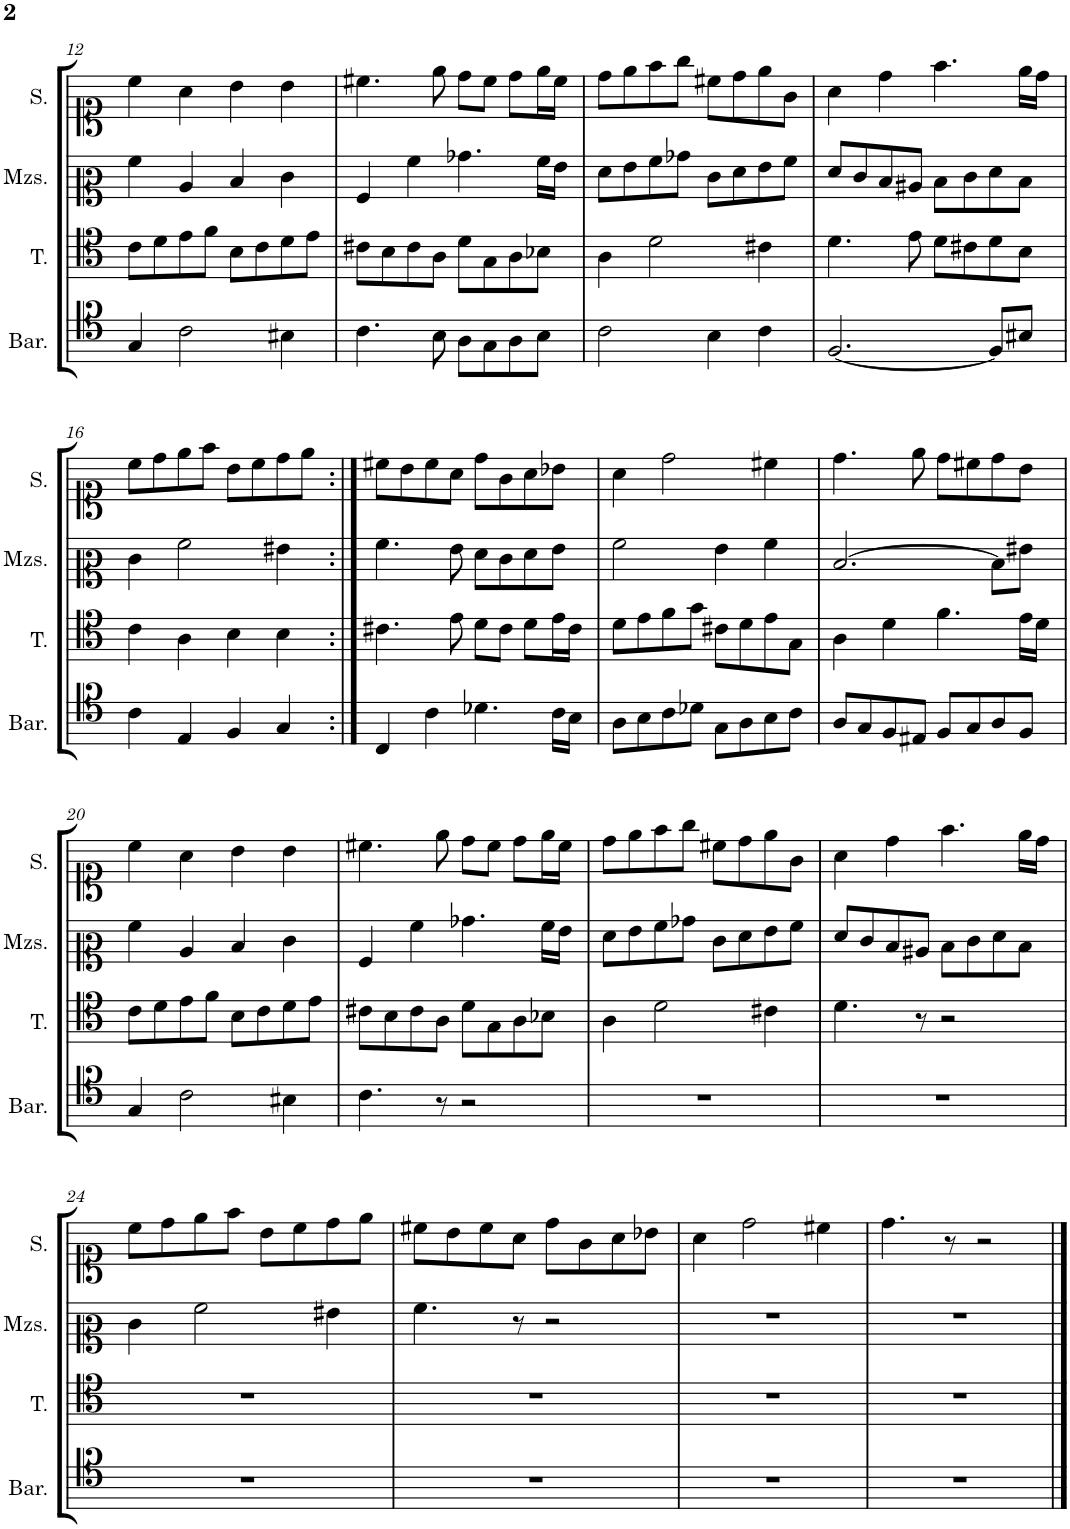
**kern	**kern	**kern	**kern
*part4	*part3	*part2	*part1
*staff4	*staff3	*staff2	*staff1
*I"Baritone.	*I"Tenor.	*I"Mezzo-soprano.	*I"Soprano.
*I'Bar.	*I'T.	*I'Mzs.	*I'S.
!!LO:PB:g=z
*clefC5	*clefC4	*clefC2	*clefC1
*k[]	*k[]	*k[]	*k[]
*M4/4	*M4/4	*M4/4	*M4/4
=12	=12	=12	=12
4E/	8c\L	4a\	4cc\
.	8d\	.	.
2A\	8e\	4c/	4a\
.	8f\J	.	.
.	8B\L	4d/	4b\
.	8c\	.	.
4G#X\	8d\	4e\	4b\
.	8e\J	.	.
=13	=13	=13	=13
4.A\	8c#X\L	4A/	4.cc#X\
.	8B\	.	.
.	8c#\	4a\	.
8G\	8A\J	.	8ee\
8F\L	8d\L	4.b-X\	8dd\L
8E\	8G\	.	8cc#\J
8F\	8A\	.	8dd\L
8G\J	8B-X\J	16a\LL	16ee\L
.	.	16g\JJ	16cc#\JJ
=14	=14	=14	=14
2A\	4A\	8f\L	8dd\L
.	.	8g\	8ee\
.	2d\	8a\	8ff\
.	.	8b-X\J	8gg\J
4G\	.	8e\L	8cc#X\L
.	.	8f\	8dd\
4A\	4c#X\	8g\	8ee\
.	.	8a\J	8g\J
=15	=15	=15	=15
[2.D/	4.d\	8f/L	4a\
.	.	8e/	.
.	.	8d/	4dd\
.	8e\	8c#X/J	.
.	8d\L	8d\L	4.ff\
.	8c#X\	8e\	.
8D/L]	8d\	8f\	.
8G#X/J	8B\J	8d\J	16ee\LL
.	.	.	16dd\JJ
!!LO:LB:g=z
=16	=16	=16	=16
4A\	4c\	4e\	8cc\L
.	.	.	8dd\
4C/	4A\	2a\	8ee\
.	.	.	8ff\J
4D/	4B\	.	8b\L
.	.	.	8cc\
4E/	4B\	4g#X\	8dd\
.	.	.	8ee\J
=17:|!	=17:|!	=17:|!	=17:|!
4AA/	4.c#X\	4.a\	8cc#X\L
.	.	.	8b\
4A\	.	.	8cc#\
.	8e\	8g\	8a\J
4.B-X\	8d\L	8f\L	8dd\L
.	8c#\J	8e\	8g\
.	8d\L	8f\	8a\
16A\LL	16e\L	8g\J	8b-X\J
16G\JJ	16c#\JJ	.	.
=18	=18	=18	=18
8F\L	8d\L	2a\	4a\
8G\	8e\	.	.
8A\	8f\	.	2dd\
8B-X\J	8g\J	.	.
8E\L	8c#X\L	4g\	.
8F\	8d\	.	.
8G\	8e\	4a\	4cc#X\
8A\J	8G\J	.	.
=19	=19	=19	=19
8F/L	4A\	[2.d/	4.dd\
8E/	.	.	.
8D/	4d\	.	.
8C#X/J	.	.	8ee\
8D/L	4.f\	.	8dd\L
8E/	.	.	8cc#X\
8F/	.	8d\L]	8dd\
8D/J	16e\LL	8g#X\J	8b\J
.	16d\JJ	.	.
!!LO:LB:g=z
=20	=20	=20	=20
4E/	8c\L	4a\	4cc\
.	8d\	.	.
2A\	8e\	4c/	4a\
.	8f\J	.	.
.	8B\L	4d/	4b\
.	8c\	.	.
4G#X\	8d\	4e\	4b\
.	8e\J	.	.
=21	=21	=21	=21
4.A\	8c#X\L	4A/	4.cc#X\
.	8B\	.	.
.	8c#\	4a\	.
8r	8A\J	.	8ee\
2r	8d\L	4.b-X\	8dd\L
.	8G\	.	8cc#\J
.	8A\	.	8dd\L
.	8B-X\J	16a\LL	16ee\L
.	.	16g\JJ	16cc#\JJ
=22	=22	=22	=22
1r	4A\	8f\L	8dd\L
.	.	8g\	8ee\
.	2d\	8a\	8ff\
.	.	8b-X\J	8gg\J
.	.	8e\L	8cc#X\L
.	.	8f\	8dd\
.	4c#X\	8g\	8ee\
.	.	8a\J	8g\J
=23	=23	=23	=23
1r	4.d\	8f/L	4a\
.	.	8e/	.
.	.	8d/	4dd\
.	8r	8c#X/J	.
.	2r	8d\L	4.ff\
.	.	8e\	.
.	.	8f\	.
.	.	8d\J	16ee\LL
.	.	.	16dd\JJ
!!LO:LB:g=z
=24	=24	=24	=24
1r	1r	4e\	8cc\L
.	.	.	8dd\
.	.	2a\	8ee\
.	.	.	8ff\J
.	.	.	8b\L
.	.	.	8cc\
.	.	4g#X\	8dd\
.	.	.	8ee\J
=25	=25	=25	=25
1r	1r	4.a\	8cc#X\L
.	.	.	8b\
.	.	.	8cc#\
.	.	8r	8a\J
.	.	2r	8dd\L
.	.	.	8g\
.	.	.	8a\
.	.	.	8b-X\J
=26	=26	=26	=26
1r	1r	1r	4a\
.	.	.	2dd\
.	.	.	4cc#X\
=27	=27	=27	=27
1r	1r	1r	4.dd\
.	.	.	8r
.	.	.	2r
==	==	==	==
*-	*-	*-	*-
